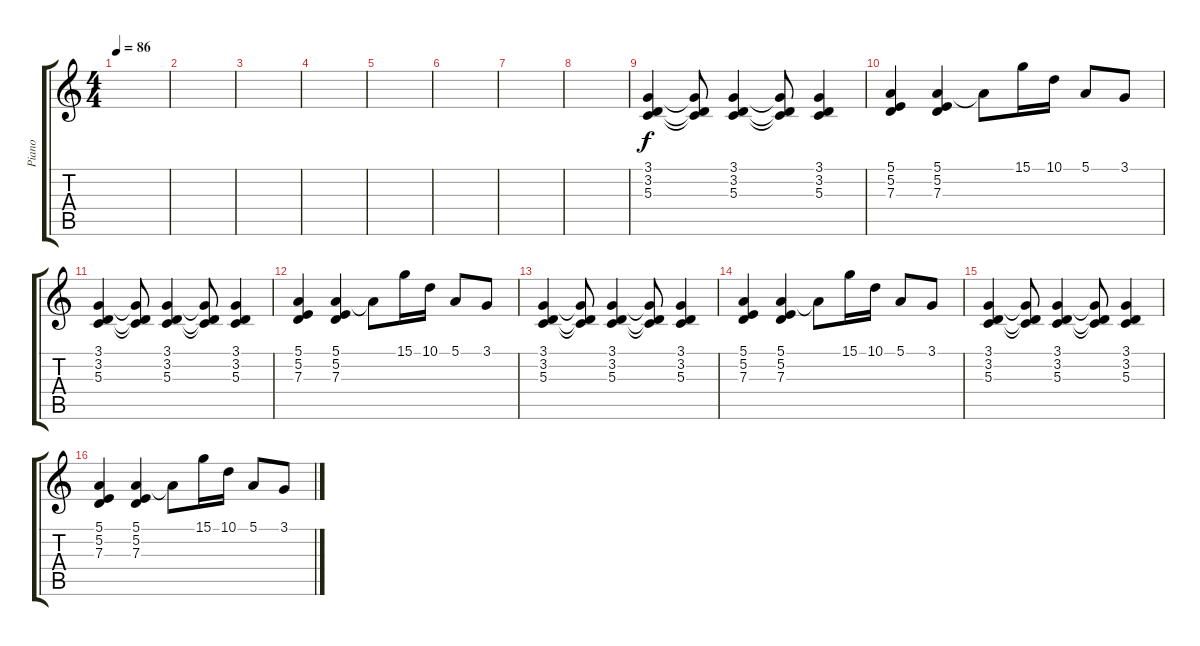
\track ("Piano" "Piano") {instrument acousticgrandpiano}
\staff {score tabs}
\tuning (E4 B3 G3 D3 A2 E2) {hide}
\ts (4 4)
\tempo 86
\clef g2
\ks c
|
|
|
|
|
|
|
|
(3.1 3.2 5.3).4 (3.1{t} 3.2{t} 5.3{t}).8 (3.1 3.2 5.3).4 (3.1{t} 3.2{t} 5.3{t}).8 (3.1 3.2 5.3).4 |
(5.1 5.2 7.3).4 (5.1 5.2 7.3).4 5.1{t}.8 15.1.16 10.1.16 5.1.8 3.1.8 |
(3.1 3.2 5.3).4 (3.1{t} 3.2{t} 5.3{t}).8 (3.1 3.2 5.3).4 (3.1{t} 3.2{t} 5.3{t}).8 (3.1 3.2 5.3).4 |
(5.1 5.2 7.3).4 (5.1 5.2 7.3).4 5.1{t}.8 15.1.16 10.1.16 5.1.8 3.1.8 |
(3.1 3.2 5.3).4 (3.1{t} 3.2{t} 5.3{t}).8 (3.1 3.2 5.3).4 (3.1{t} 3.2{t} 5.3{t}).8 (3.1 3.2 5.3).4 |
(5.1 5.2 7.3).4 (5.1 5.2 7.3).4 5.1{t}.8 15.1.16 10.1.16 5.1.8 3.1.8 |
(3.1 3.2 5.3).4 (3.1{t} 3.2{t} 5.3{t}).8 (3.1 3.2 5.3).4 (3.1{t} 3.2{t} 5.3{t}).8 (3.1 3.2 5.3).4 |
(5.1 5.2 7.3).4 (5.1 5.2 7.3).4 5.1{t}.8 15.1.16 10.1.16 5.1.8 3.1.8
